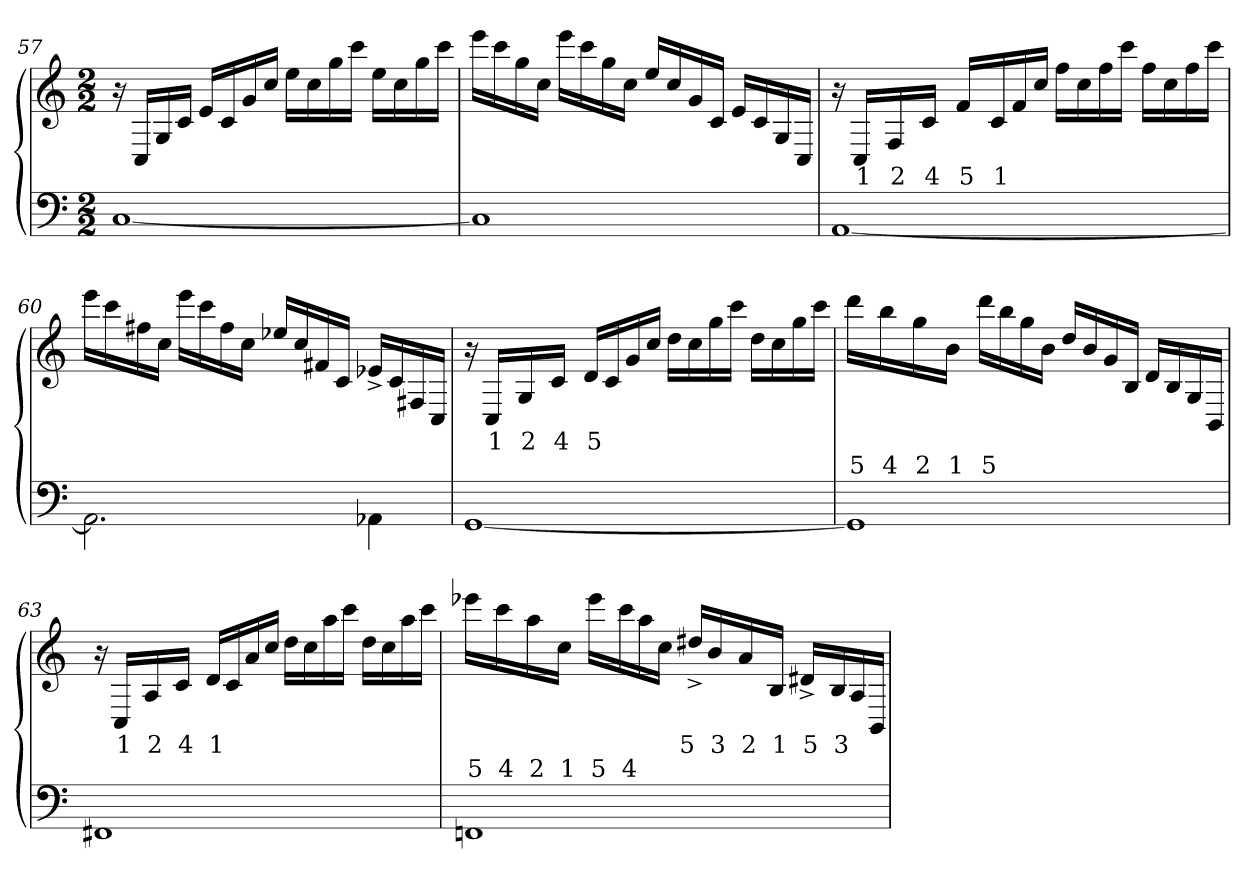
**kern	**kern	**text	**text
*part2	*part1	*part1	*part1
*staff2	*staff1	*staff1	*staff1
*clefF4	*clefG2	*	*
*k[]	*k[]	*	*
*M2/2	*M2/2	*	*
=57	=57	=57	=57
[1C	16r	.	.
.	16CLL	.	.
.	16G	.	.
.	16cJJ	.	.
.	16eLL	.	.
.	16c	.	.
.	16g	.	.
.	16ccJJ	.	.
.	16eeLL	.	.
.	16cc	.	.
.	16gg	.	.
.	16cccJJ	.	.
.	16eeLL	.	.
.	16cc	.	.
.	16gg	.	.
.	16cccJJ	.	.
=58	=58	=58	=58
1C]	16eeeLL	.	.
.	16ccc	.	.
.	16gg	.	.
.	16ccJJ	.	.
.	16eeeLL	.	.
.	16ccc	.	.
.	16gg	.	.
.	16ccJJ	.	.
.	16eeLL	.	.
.	16cc	.	.
.	16g	.	.
.	16cJJ	.	.
.	16eLL	.	.
.	16c	.	.
.	16G	.	.
.	16CJJ	.	.
=59	=59	=59	=59
[1AA	16r	.	.
.	16CLL	1	.
.	16F	2	.
.	16cJJ	4	.
.	16fLL	5	.
.	16c	1	.
.	16f	.	.
.	16ccJJ	.	.
.	16ffLL	.	.
.	16cc	.	.
.	16ff	.	.
.	16cccJJ	.	.
.	16ffLL	.	.
.	16cc	.	.
.	16ff	.	.
.	16cccJJ	.	.
=60	=60	=60	=60
2.AA\]	16eeeLL	.	.
.	16ccc	.	.
.	16ff#X	.	.
.	16ccJJ	.	.
.	16eeeLL	.	.
.	16ccc	.	.
.	16ff#	.	.
.	16ccJJ	.	.
.	16ee-XLL	.	.
.	16cc	.	.
.	16f#	.	.
.	16cJJ	.	.
4AA-X\	16e-^>LL	.	.
.	16c	.	.
.	16F#	.	.
.	16CJJ	.	.
=61	=61	=61	=61
[1GG	16r	.	.
.	16CLL	1	.
.	16G	2	.
.	16cJJ	4	.
.	16dLL	5	.
.	16c	.	.
.	16g	.	.
.	16ccJJ	.	.
.	16ddLL	.	.
.	16cc	.	.
.	16gg	.	.
.	16cccJJ	.	.
.	16ddLL	.	.
.	16cc	.	.
.	16gg	.	.
.	16cccJJ	.	.
=62	=62	=62	=62
1GG]	16dddLL	.	5
.	16bb	.	4
.	16gg	.	2
.	16bJJ	.	1
.	16dddLL	.	5
.	16bb	.	.
.	16gg	.	.
.	16bJJ	.	.
.	16ddLL	.	.
.	16b	.	.
.	16g	.	.
.	16BJJ	.	.
.	16dLL	.	.
.	16B	.	.
.	16G	.	.
.	16BBJJ	.	.
=63	=63	=63	=63
1FF#X	16r	.	.
.	16CLL	1	.
.	16A	2	.
.	16cJJ	4	.
.	16dLL	1	.
.	16c	.	.
.	16a	.	.
.	16ccJJ	.	.
.	16ddLL	.	.
.	16cc	.	.
.	16aa	.	.
.	16cccJJ	.	.
.	16ddLL	.	.
.	16cc	.	.
.	16aa	.	.
.	16cccJJ	.	.
=64	=64	=64	=64
1FFn	16eee-XLL	.	5
.	16ccc	.	4
.	16aa	.	2
.	16ccJJ	.	1
.	16eee-LL	.	5
.	16ccc	.	4
.	16aa	.	.
.	16ccJJ	.	.
.	16dd#X^>LL	5	.
.	16b	3	.
.	16a	2	.
.	16BJJ	1	.
.	16d#^>LL	5	.
.	16B	3	.
.	16A	.	.
.	16BBJJ	.	.
=	=	=	=
*-	*-	*-	*-
